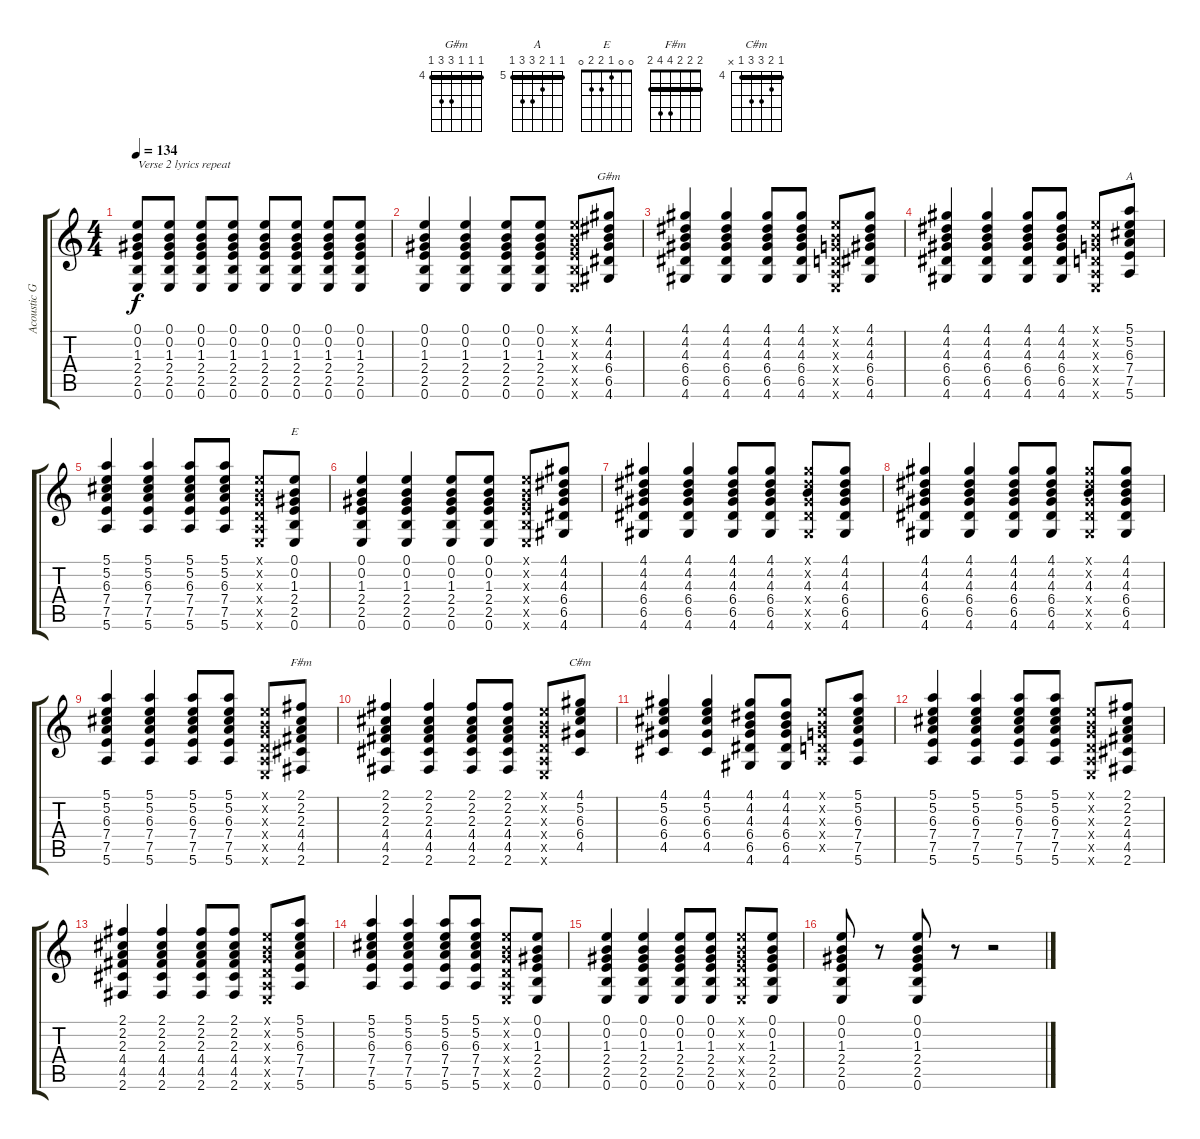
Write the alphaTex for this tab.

\track ("Acoustic Guitar" "Acoustic G") {instrument acousticguitarsteel}
\staff {score tabs}
\tuning (E4 B3 G3 D3 A2 E2) {hide}
\chord ("G#m" 4 4 4 6 6 4) {firstfret 4 barre 4}
\chord ("A" 5 5 6 7 7 5) {firstfret 5 barre 5}
\chord ("E" 0 0 1 2 2 0)
\chord ("F#m" 2 2 2 4 4 2) {barre 2}
\chord ("C#m" 4 5 6 6 4 x) {firstfret 4 barre 4}
\ts (4 4)
\tempo 134
\clef g2
\ks c
(0.1 0.2 1.3 2.4 2.5 0.6).8{txt "Verse 2 lyrics repeat" dy f} (0.1 0.2 1.3 2.4 2.5 0.6).8 (0.1 0.2 1.3 2.4 2.5 0.6).8 (0.1 0.2 1.3 2.4 2.5 0.6).8 (0.1 0.2 1.3 2.4 2.5 0.6).8 (0.1 0.2 1.3 2.4 2.5 0.6).8 (0.1 0.2 1.3 2.4 2.5 0.6).8 (0.1 0.2 1.3 2.4 2.5 0.6).8 |
(0.1 0.2 1.3 2.4 2.5 0.6).4 (0.1 0.2 1.3 2.4 2.5 0.6).4 (0.1 0.2 1.3 2.4 2.5 0.6).8 (0.1 0.2 1.3 2.4 2.5 0.6).8 (0.1{x} 0.2{x} 1.3{x} 2.4{x} 2.5{x} 0.6{x}).8 (4.1 4.2 4.3 6.4 6.5 4.6).8{ch "G#m"} |
(4.1 4.2 4.3 6.4 6.5 4.6).4 (4.1 4.2 4.3 6.4 6.5 4.6).4 (4.1 4.2 4.3 6.4 6.5 4.6).8 (4.1 4.2 4.3 6.4 6.5 4.6).8 (0.1{x} 0.2{x} 0.3{x} 0.4{x} 0.5{x} 0.6{x}).8 (4.1 4.2 4.3 6.4 6.5 4.6).8 |
(4.1 4.2 4.3 6.4 6.5 4.6).4 (4.1 4.2 4.3 6.4 6.5 4.6).4 (4.1 4.2 4.3 6.4 6.5 4.6).8 (4.1 4.2 4.3 6.4 6.5 4.6).8 (0.1{x} 0.2{x} 0.3{x} 0.4{x} 0.5{x} 0.6{x}).8 (5.1 5.2 6.3 7.4 7.5 5.6).8{ch "A"} |
(5.1 5.2 6.3 7.4 7.5 5.6).4 (5.1 5.2 6.3 7.4 7.5 5.6).4 (5.1 5.2 6.3 7.4 7.5 5.6).8 (5.1 5.2 6.3 7.4 7.5 5.6).8 (0.1{x} 0.2{x} 0.3{x} 0.4{x} 0.5{x} 0.6{x}).8 (0.1 0.2 1.3 2.4 2.5 0.6).8{ch "E"} |
(0.1 0.2 1.3 2.4 2.5 0.6).4 (0.1 0.2 1.3 2.4 2.5 0.6).4 (0.1 0.2 1.3 2.4 2.5 0.6).8 (0.1 0.2 1.3 2.4 2.5 0.6).8 (0.1{x} 0.2{x} 1.3{x} 2.4{x} 2.5{x} 0.6{x}).8 (4.1 4.2 4.3 6.4 6.5 4.6).8 |
(4.1 4.2 4.3 6.4 6.5 4.6).4 (4.1 4.2 4.3 6.4 6.5 4.6).4 (4.1 4.2 4.3 6.4 6.5 4.6).8 (4.1 4.2 4.3 6.4 6.5 4.6).8 (4.1{x} 4.2{x} 4.3 6.4{x} 6.5{x} 4.6{x}).8 (4.1 4.2 4.3 6.4 6.5 4.6).8 |
(4.1 4.2 4.3 6.4 6.5 4.6).4 (4.1 4.2 4.3 6.4 6.5 4.6).4 (4.1 4.2 4.3 6.4 6.5 4.6).8 (4.1 4.2 4.3 6.4 6.5 4.6).8 (4.1{x} 4.2{x} 4.3 6.4{x} 6.5{x} 4.6{x}).8 (4.1 4.2 4.3 6.4 6.5 4.6).8 |
(5.1 5.2 6.3 7.4 7.5 5.6).4 (5.1 5.2 6.3 7.4 7.5 5.6).4 (5.1 5.2 6.3 7.4 7.5 5.6).8 (5.1 5.2 6.3 7.4 7.5 5.6).8 (0.1{x} 0.2{x} 0.3{x} 0.4{x} 0.5{x} 0.6{x}).8 (2.1 2.2 2.3 4.4 4.5 2.6).8{ch "F#m"} |
(2.1 2.2 2.3 4.4 4.5 2.6).4 (2.1 2.2 2.3 4.4 4.5 2.6).4 (2.1 2.2 2.3 4.4 4.5 2.6).8 (2.1 2.2 2.3 4.4 4.5 2.6).8 (0.1{x} 0.2{x} 0.3{x} 0.4{x} 0.5{x} 0.6{x}).8 (4.1 5.2 6.3 6.4 4.5).8{ch "C#m"} |
(4.1 5.2 6.3 6.4 4.5).4 (4.1 5.2 6.3 6.4 4.5).4 (4.1 4.2 4.3 6.4 6.5 4.6).8 (4.1 4.2 4.3 6.4 6.5 4.6).8 (0.1{x} 0.2{x} 0.3{x} 0.4{x} 0.5{x}).8 (5.1 5.2 6.3 7.4 7.5 5.6).8 |
(5.1 5.2 6.3 7.4 7.5 5.6).4 (5.1 5.2 6.3 7.4 7.5 5.6).4 (5.1 5.2 6.3 7.4 7.5 5.6).8 (5.1 5.2 6.3 7.4 7.5 5.6).8 (0.1{x} 0.2{x} 0.3{x} 0.4{x} 0.5{x} 0.6{x}).8 (2.1 2.2 2.3 4.4 4.5 2.6).8 |
(2.1 2.2 2.3 4.4 4.5 2.6).4 (2.1 2.2 2.3 4.4 4.5 2.6).4 (2.1 2.2 2.3 4.4 4.5 2.6).8 (2.1 2.2 2.3 4.4 4.5 2.6).8 (0.1{x} 0.2{x} 0.3{x} 0.4{x} 0.5{x} 0.6{x}).8 (5.1 5.2 6.3 7.4 7.5 5.6).8 |
(5.1 5.2 6.3 7.4 7.5 5.6).4 (5.1 5.2 6.3 7.4 7.5 5.6).4 (5.1 5.2 6.3 7.4 7.5 5.6).8 (5.1 5.2 6.3 7.4 7.5 5.6).8 (0.1{x} 0.2{x} 0.3{x} 0.4{x} 0.5{x} 0.6{x}).8 (0.1 0.2 1.3 2.4 2.5 0.6).8 |
(0.1 0.2 1.3 2.4 2.5 0.6).4 (0.1 0.2 1.3 2.4 2.5 0.6).4 (0.1 0.2 1.3 2.4 2.5 0.6).8 (0.1 0.2 1.3 2.4 2.5 0.6).8 (0.1{x} 0.2{x} 1.3{x} 2.4{x} 2.5{x} 0.6{x}).8 (0.1 0.2 1.3 2.4 2.5 0.6).8 |
(0.1 0.2 1.3 2.4 2.5 0.6).8 r.8 (0.1 0.2 1.3 2.4 2.5 0.6).8 r.8 r.2
